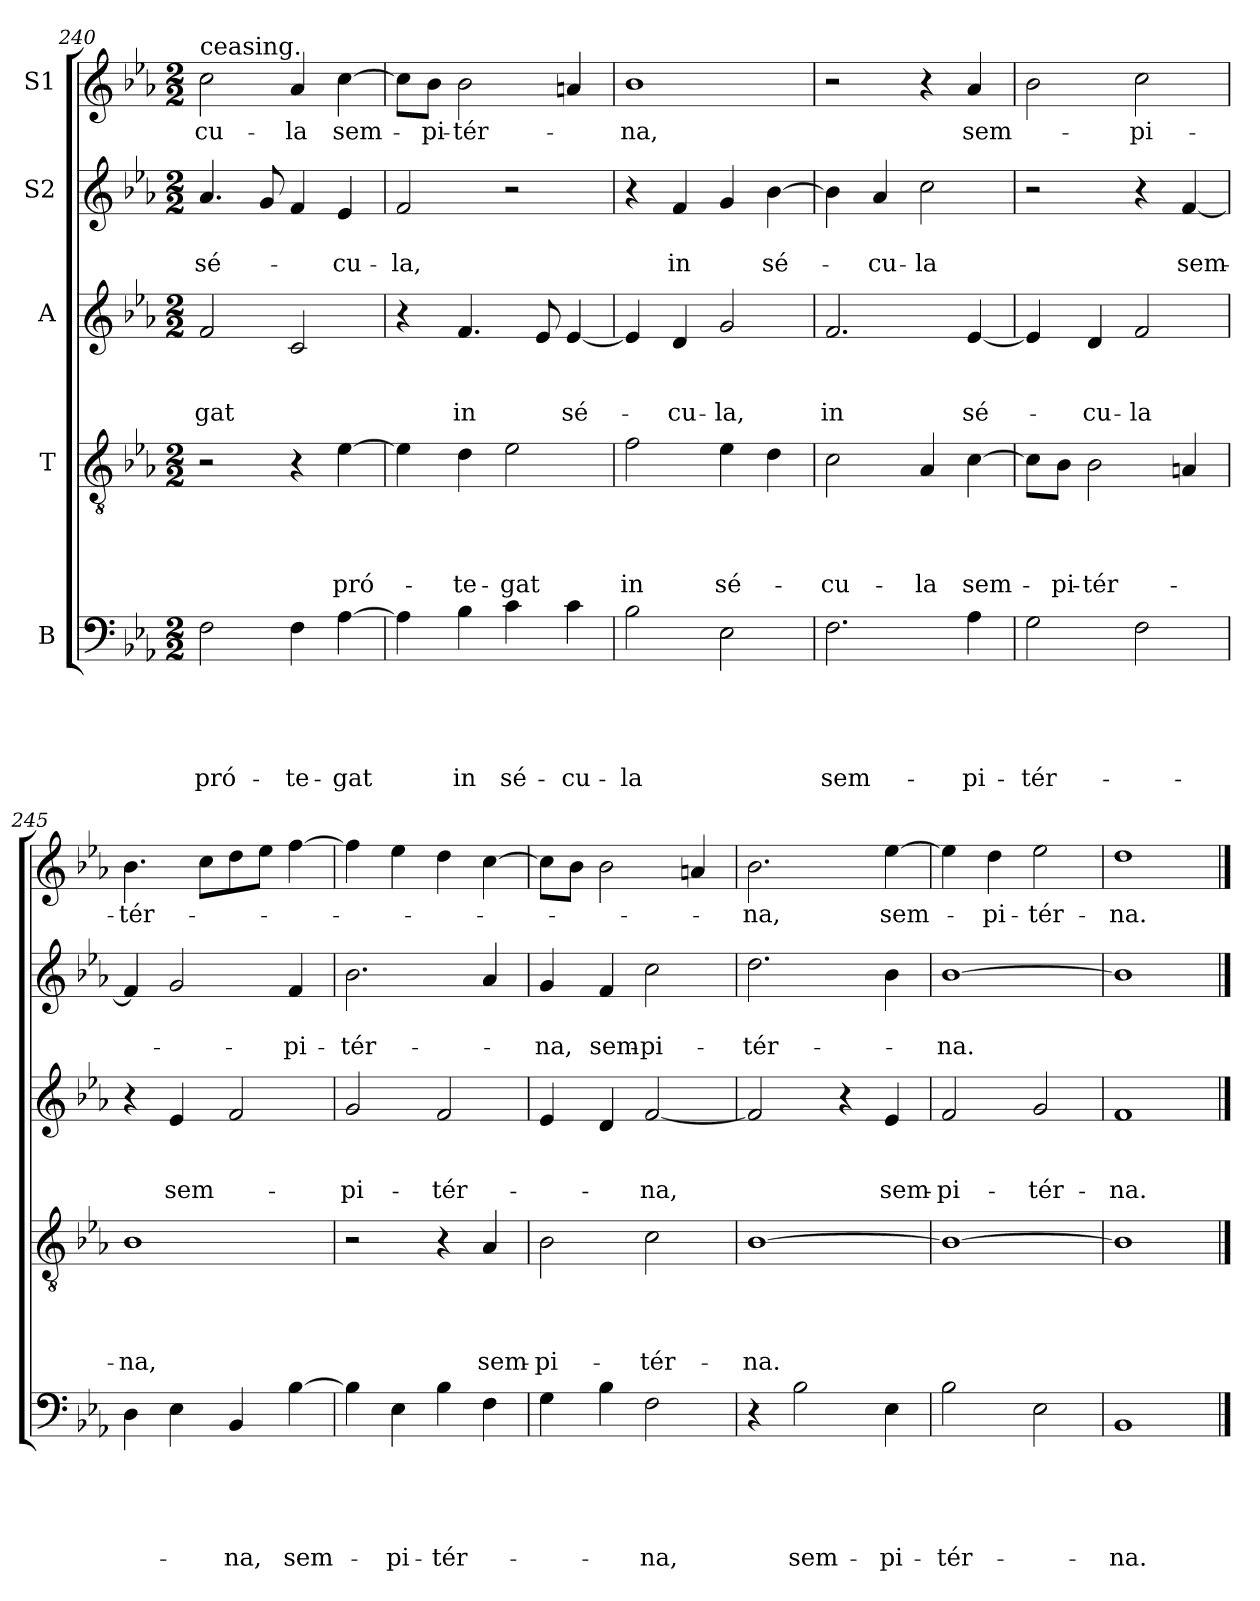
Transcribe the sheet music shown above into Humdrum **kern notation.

**kern	**text	**text	**text	**text	**text	**kern	**text	**text	**text	**text	**kern	**text	**text	**text	**kern	**text	**text	**kern	**text
*part5	*part5	*part5	*part5	*part5	*part5	*part4	*part4	*part4	*part4	*part4	*part3	*part3	*part3	*part3	*part2	*part2	*part2	*part1	*part1
*staff5	*staff5	*staff5	*staff5	*staff5	*staff5	*staff4	*staff4	*staff4	*staff4	*staff4	*staff3	*staff3	*staff3	*staff3	*staff2	*staff2	*staff2	*staff1	*staff1
*I"B	*	*	*	*	*	*I"T	*	*	*	*	*I"A	*	*	*	*I"S2	*	*	*I"S1	*
!!LO:LB:g=z
*clefF4	*	*	*	*	*	*clefGv2	*	*	*	*	*clefG2	*	*	*	*clefG2	*	*	*clefG2	*
*k[b-e-a-]	*	*	*	*	*	*k[b-e-a-]	*	*	*	*	*k[b-e-a-]	*	*	*	*k[b-e-a-]	*	*	*k[b-e-a-]	*
*E-:	*	*	*	*	*	*E-:	*	*	*	*	*E-:	*	*	*	*E-:	*	*	*E-:	*
*M2/2	*	*	*	*	*	*M2/2	*	*	*	*	*M2/2	*	*	*	*M2/2	*	*	*M2/2	*
=240	=240	=240	=240	=240	=240	=240	=240	=240	=240	=240	=240	=240	=240	=240	=240	=240	=240	=240	=240
!	!	!	!	!	!	!	!	!	!	!	!	!	!	!	!	!	!	!LO:TX:a:t=ceasing.	!
!	!	!	!	!	!LO:LY:b	!	!	!	!	!	!	!	!	!LO:LY:b	!	!	!LO:LY:b	!	!LO:LY:b
2F\	.	.	.	.	pró-	2r	.	.	.	.	2f/	.	.	-gat	4.a-/	.	sé-	2cc\	-cu-
.	.	.	.	.	.	.	.	.	.	.	.	.	.	.	8g/	.	.	.	.
!	!	!	!	!	!LO:LY:b	!	!	!	!	!	!	!	!	!	!	!	!	!	!LO:LY:b
4F\	.	.	.	.	-te-	4r	.	.	.	.	2c/	.	.	.	4f/	.	.	4a-/	-la
!	!	!	!	!	!LO:LY:b	!	!	!	!	!LO:LY:b	!	!	!	!	!	!	!LO:LY:b	!	!LO:LY:b
[4A-\	.	.	.	.	-gat	[4e-\	.	.	.	pró-	.	.	.	.	4e-/	.	-cu-	[4cc\	sem-
=241	=241	=241	=241	=241	=241	=241	=241	=241	=241	=241	=241	=241	=241	=241	=241	=241	=241	=241	=241
!	!	!	!	!	!	!	!	!	!	!	!	!	!	!	!	!	!LO:LY:b	!	!
4A-\]	.	.	.	.	.	4e-\]	.	.	.	.	4r	.	.	.	2f/	.	-la,	8cc\L]	.
!	!	!	!	!	!	!	!	!	!	!	!	!	!	!	!	!	!	!	!LO:LY:b
.	.	.	.	.	.	.	.	.	.	.	.	.	.	.	.	.	.	8b-\J	-pi-
!	!	!	!	!	!LO:LY:b	!	!	!	!	!LO:LY:b	!	!	!	!LO:LY:b	!	!	!	!	!LO:LY:b
4B-\	.	.	.	.	in	4d\	.	.	.	-te-	4.f/	.	.	in	.	.	.	2b-\	-tér-
!	!	!	!	!	!LO:LY:b	!	!	!	!	!LO:LY:b	!	!	!	!	!	!	!	!	!
4c\	.	.	.	.	sé-	2e-\	.	.	.	-gat	.	.	.	.	2r	.	.	.	.
.	.	.	.	.	.	.	.	.	.	.	8e-/	.	.	.	.	.	.	.	.
!	!	!	!	!	!LO:LY:b	!	!	!	!	!	!	!	!	!LO:LY:b	!	!	!	!	!
4c\	.	.	.	.	-cu-	.	.	.	.	.	[4e-/	.	.	sé-	.	.	.	4ani/	.
=242	=242	=242	=242	=242	=242	=242	=242	=242	=242	=242	=242	=242	=242	=242	=242	=242	=242	=242	=242
!	!	!	!	!	!LO:LY:b	!	!	!	!	!LO:LY:b	!	!	!	!	!	!	!	!	!LO:LY:b
2B-\	.	.	.	.	-la	2f\	.	.	.	in	4e-/]	.	.	.	4r	.	.	1b-	-na,
!	!	!	!	!	!	!	!	!	!	!	!	!	!	!LO:LY:b	!	!	!LO:LY:b	!	!
.	.	.	.	.	.	.	.	.	.	.	4d/	.	.	-cu-	4f/	.	in	.	.
!	!	!	!	!	!	!	!	!	!	!LO:LY:b	!	!	!	!LO:LY:b	!	!	!	!	!
2E-\	.	.	.	.	.	4e-\	.	.	.	sé-	2g/	.	.	-la,	4g/	.	.	.	.
!	!	!	!	!	!	!	!	!	!	!	!	!	!	!	!	!	!LO:LY:b	!	!
.	.	.	.	.	.	4d\	.	.	.	.	.	.	.	.	[4b-\	.	sé-	.	.
=243	=243	=243	=243	=243	=243	=243	=243	=243	=243	=243	=243	=243	=243	=243	=243	=243	=243	=243	=243
!	!	!	!	!	!LO:LY:b	!	!	!	!	!LO:LY:b	!	!	!	!LO:LY:b	!	!	!	!	!
2.F\	.	.	.	.	sem-	2c\	.	.	.	-cu-	2.f/	.	.	in	4b-\]	.	.	2r	.
!	!	!	!	!	!	!	!	!	!	!	!	!	!	!	!	!	!LO:LY:b	!	!
.	.	.	.	.	.	.	.	.	.	.	.	.	.	.	4a-/	.	-cu-	.	.
!	!	!	!	!	!	!	!	!	!	!LO:LY:b	!	!	!	!	!	!	!LO:LY:b	!	!
.	.	.	.	.	.	4A-/	.	.	.	-la	.	.	.	.	2cc\	.	-la	4r	.
!	!	!	!	!	!LO:LY:b	!	!	!	!	!LO:LY:b	!	!	!	!LO:LY:b	!	!	!	!	!LO:LY:b
4A-\	.	.	.	.	-pi-	[4c\	.	.	.	sem-	[4e-/	.	.	sé-	.	.	.	4a-/	sem-
=244	=244	=244	=244	=244	=244	=244	=244	=244	=244	=244	=244	=244	=244	=244	=244	=244	=244	=244	=244
!	!	!	!	!	!LO:LY:b	!	!	!	!	!	!	!	!	!	!	!	!	!	!
2G\	.	.	.	.	-tér-	8c\L]	.	.	.	.	4e-/]	.	.	.	2r	.	.	2b-\	.
!	!	!	!	!	!	!	!	!	!	!LO:LY:b	!	!	!	!	!	!	!	!	!
.	.	.	.	.	.	8B-\J	.	.	.	-pi-	.	.	.	.	.	.	.	.	.
!	!	!	!	!	!	!	!	!	!	!LO:LY:b	!	!	!	!LO:LY:b	!	!	!	!	!
.	.	.	.	.	.	2B-\	.	.	.	-tér-	4d/	.	.	-cu-	.	.	.	.	.
!	!	!	!	!	!	!	!	!	!	!	!	!	!	!LO:LY:b	!	!	!	!	!LO:LY:b
2F\	.	.	.	.	.	.	.	.	.	.	2f/	.	.	-la	4r	.	.	2cc\	-pi-
!	!	!	!	!	!	!	!	!	!	!	!	!	!	!	!	!	!LO:LY:b	!	!
.	.	.	.	.	.	4Ani/	.	.	.	.	.	.	.	.	[4f/	.	sem-	.	.
!!LO:PB:g=z
=245	=245	=245	=245	=245	=245	=245	=245	=245	=245	=245	=245	=245	=245	=245	=245	=245	=245	=245	=245
!	!	!	!	!	!	!	!	!	!	!LO:LY:b	!	!	!	!	!	!	!	!	!LO:LY:b
4D\	.	.	.	.	.	1B-	.	.	.	-na,	4r	.	.	.	4f/]	.	.	4.b-\	-tér-
!	!	!	!	!	!	!	!	!	!	!	!	!	!	!LO:LY:b	!	!	!	!	!
4E-\	.	.	.	.	.	.	.	.	.	.	4e-/	.	.	sem-	2g/	.	.	.	.
.	.	.	.	.	.	.	.	.	.	.	.	.	.	.	.	.	.	8cc\L	.
!	!	!	!	!	!LO:LY:b	!	!	!	!	!	!	!	!	!	!	!	!	!	!
4BB-/	.	.	.	.	-na,	.	.	.	.	.	2f/	.	.	.	.	.	.	8dd\	.
.	.	.	.	.	.	.	.	.	.	.	.	.	.	.	.	.	.	8ee-\J	.
!	!	!	!	!	!LO:LY:b	!	!	!	!	!	!	!	!	!	!	!	!LO:LY:b	!	!
[4B-\	.	.	.	.	sem-	.	.	.	.	.	.	.	.	.	4f/	.	-pi-	[4ff\	.
=246	=246	=246	=246	=246	=246	=246	=246	=246	=246	=246	=246	=246	=246	=246	=246	=246	=246	=246	=246
!	!	!	!	!	!	!	!	!	!	!	!	!	!	!LO:LY:b	!	!	!LO:LY:b	!	!
4B-\]	.	.	.	.	.	2r	.	.	.	.	2g/	.	.	-pi-	2.b-\	.	-tér-	4ff\]	.
!	!	!	!	!	!LO:LY:b	!	!	!	!	!	!	!	!	!	!	!	!	!	!
4E-\	.	.	.	.	-pi-	.	.	.	.	.	.	.	.	.	.	.	.	4ee-\	.
!	!	!	!	!	!LO:LY:b	!	!	!	!	!	!	!	!	!LO:LY:b	!	!	!	!	!
4B-\	.	.	.	.	-tér-	4r	.	.	.	.	2f/	.	.	-tér-	.	.	.	4dd\	.
!	!	!	!	!	!	!	!	!	!	!LO:LY:b	!	!	!	!	!	!	!	!	!
4F\	.	.	.	.	.	4A-/	.	.	.	sem-	.	.	.	.	4a-/	.	.	[4cc\	.
=247	=247	=247	=247	=247	=247	=247	=247	=247	=247	=247	=247	=247	=247	=247	=247	=247	=247	=247	=247
!	!	!	!	!	!	!	!	!	!	!LO:LY:b	!	!	!	!	!	!	!LO:LY:b	!	!
4G\	.	.	.	.	.	2B-\	.	.	.	-pi-	4e-/	.	.	.	4g/	.	-na,	8cc\L]	.
.	.	.	.	.	.	.	.	.	.	.	.	.	.	.	.	.	.	8b-\J	.
!	!	!	!	!	!	!	!	!	!	!	!	!	!	!	!	!	!LO:LY:b	!	!
4B-\	.	.	.	.	.	.	.	.	.	.	4d/	.	.	.	4f/	.	sem-	2b-\	.
!	!	!	!	!	!LO:LY:b	!	!	!	!	!LO:LY:b	!	!	!	!LO:LY:b	!	!	!LO:LY:b	!	!
2F\	.	.	.	.	-na,	2c\	.	.	.	-tér-	[2f/	.	.	-na,	2cc\	.	-pi-	.	.
.	.	.	.	.	.	.	.	.	.	.	.	.	.	.	.	.	.	4ani/	.
=248	=248	=248	=248	=248	=248	=248	=248	=248	=248	=248	=248	=248	=248	=248	=248	=248	=248	=248	=248
!	!	!	!	!	!	!	!	!	!	!LO:LY:b	!	!	!	!	!	!	!LO:LY:b	!	!LO:LY:b
4r	.	.	.	.	.	[1B-	.	.	.	-na.	2f/]	.	.	.	2.dd\	.	-tér-	2.b-\	-na,
!	!	!	!	!	!LO:LY:b	!	!	!	!	!	!	!	!	!	!	!	!	!	!
2B-\	.	.	.	.	sem-	.	.	.	.	.	.	.	.	.	.	.	.	.	.
.	.	.	.	.	.	.	.	.	.	.	4r	.	.	.	.	.	.	.	.
!	!	!	!	!	!LO:LY:b	!	!	!	!	!	!	!	!	!LO:LY:b	!	!	!	!	!LO:LY:b
4E-\	.	.	.	.	-pi-	.	.	.	.	.	4e-/	.	.	sem-	4b-\	.	.	[4ee-\	sem-
=249	=249	=249	=249	=249	=249	=249	=249	=249	=249	=249	=249	=249	=249	=249	=249	=249	=249	=249	=249
!	!	!	!	!	!LO:LY:b	!	!	!	!	!	!	!	!	!LO:LY:b	!	!	!LO:LY:b	!	!
2B-\	.	.	.	.	-tér-	1B-_	.	.	.	.	2f/	.	.	-pi-	[1b-	.	-na.	4ee-\]	.
!	!	!	!	!	!	!	!	!	!	!	!	!	!	!	!	!	!	!	!LO:LY:b
.	.	.	.	.	.	.	.	.	.	.	.	.	.	.	.	.	.	4dd\	-pi-
!	!	!	!	!	!	!	!	!	!	!	!	!	!	!LO:LY:b	!	!	!	!	!LO:LY:b
2E-\	.	.	.	.	.	.	.	.	.	.	2g/	.	.	-tér-	.	.	.	2ee-\	-tér-
=250	=250	=250	=250	=250	=250	=250	=250	=250	=250	=250	=250	=250	=250	=250	=250	=250	=250	=250	=250
!	!	!	!	!	!LO:LY:b	!	!	!	!	!	!	!	!	!LO:LY:b	!	!	!	!	!LO:LY:b
1BB-	.	.	.	.	-na.	1B-]	.	.	.	.	1f	.	.	-na.	1b-]	.	.	1dd	-na.
==	==	==	==	==	==	==	==	==	==	==	==	==	==	==	==	==	==	==	==
*-	*-	*-	*-	*-	*-	*-	*-	*-	*-	*-	*-	*-	*-	*-	*-	*-	*-	*-	*-
